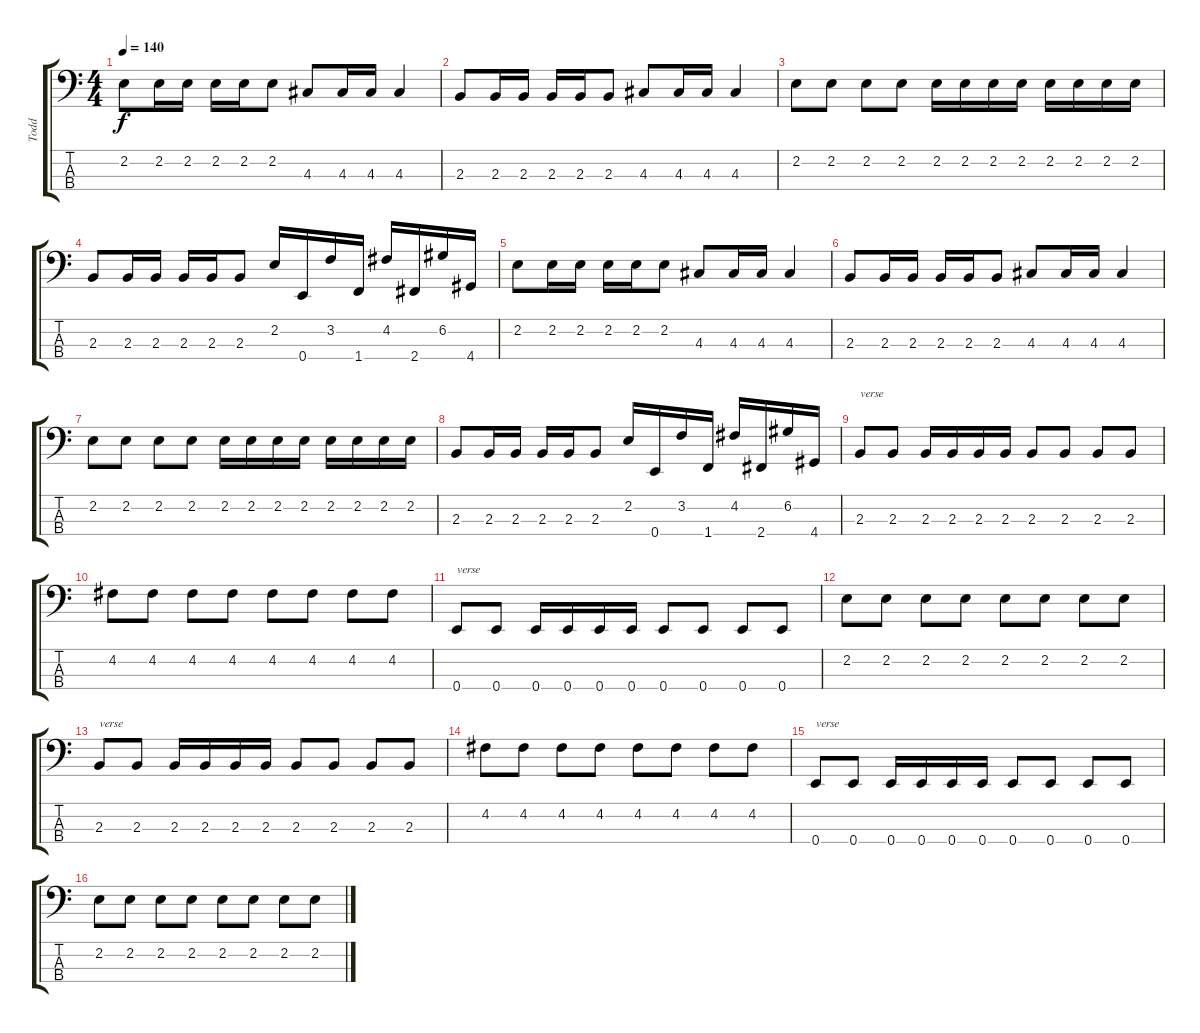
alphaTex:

\track ("Todd" "Todd") {instrument electricbasspick}
\staff {score tabs}
\tuning (G2 D2 A1 E1) {hide}
\ts (4 4)
\tempo 140
\clef f4
\ks c
2.2.8{dy f} 2.2.16 2.2.16 2.2.16 2.2.16 2.2.8 4.3.8 4.3.16 4.3.16 4.3.4 |
2.3.8 2.3.16 2.3.16 2.3.16 2.3.16 2.3.8 4.3.8 4.3.16 4.3.16 4.3.4 |
2.2.8 2.2.8 2.2.8 2.2.8 2.2.16 2.2.16 2.2.16 2.2.16 2.2.16 2.2.16 2.2.16 2.2.16 |
2.3.8 2.3.16 2.3.16 2.3.16 2.3.16 2.3.8 2.2.16 0.4.16 3.2.16 1.4.16 4.2.16 2.4.16 6.2.16 4.4.16 |
2.2.8 2.2.16 2.2.16 2.2.16 2.2.16 2.2.8 4.3.8 4.3.16 4.3.16 4.3.4 |
2.3.8 2.3.16 2.3.16 2.3.16 2.3.16 2.3.8 4.3.8 4.3.16 4.3.16 4.3.4 |
2.2.8 2.2.8 2.2.8 2.2.8 2.2.16 2.2.16 2.2.16 2.2.16 2.2.16 2.2.16 2.2.16 2.2.16 |
2.3.8 2.3.16 2.3.16 2.3.16 2.3.16 2.3.8 2.2.16 0.4.16 3.2.16 1.4.16 4.2.16 2.4.16 6.2.16 4.4.16 |
2.3.8{txt "verse"} 2.3.8 2.3.16 2.3.16 2.3.16 2.3.16 2.3.8 2.3.8 2.3.8 2.3.8 |
4.2.8 4.2.8 4.2.8 4.2.8 4.2.8 4.2.8 4.2.8 4.2.8 |
0.4.8{txt "verse"} 0.4.8 0.4.16 0.4.16 0.4.16 0.4.16 0.4.8 0.4.8 0.4.8 0.4.8 |
2.2.8 2.2.8 2.2.8 2.2.8 2.2.8 2.2.8 2.2.8 2.2.8 |
2.3.8{txt "verse"} 2.3.8 2.3.16 2.3.16 2.3.16 2.3.16 2.3.8 2.3.8 2.3.8 2.3.8 |
4.2.8 4.2.8 4.2.8 4.2.8 4.2.8 4.2.8 4.2.8 4.2.8 |
0.4.8{txt "verse"} 0.4.8 0.4.16 0.4.16 0.4.16 0.4.16 0.4.8 0.4.8 0.4.8 0.4.8 |
2.2.8 2.2.8 2.2.8 2.2.8 2.2.8 2.2.8 2.2.8 2.2.8
